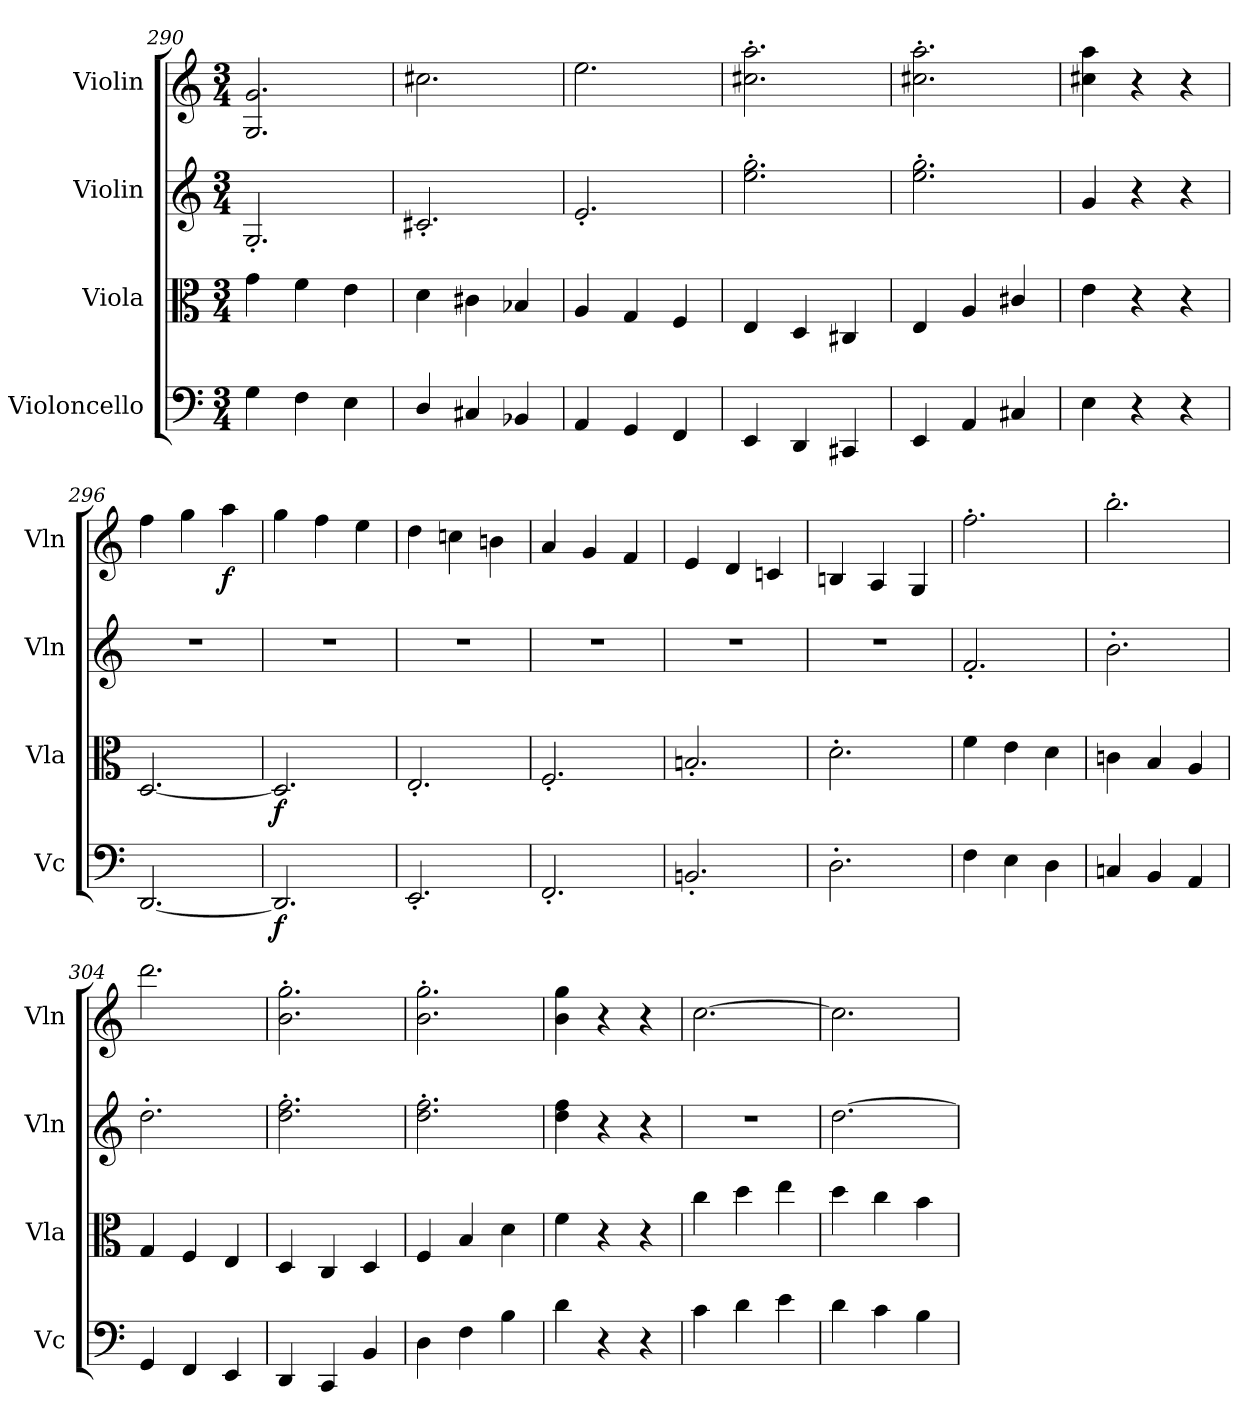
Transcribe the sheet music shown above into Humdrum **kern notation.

**kern	**dynam	**kern	**dynam	**kern	**kern	**dynam
*part4	*part4	*part3	*part3	*part2	*part1	*part1
*staff4	*staff4	*staff3	*staff3	*staff2	*staff1	*staff1
*I"Violoncello	*	*I"Viola	*	*I"Violin	*I"Violin	*
*I'Vc	*	*I'Vla	*	*I'Vln	*I'Vln	*
*clefF4	*	*clefC3	*	*clefG2	*clefG2	*
*k[]	*	*k[]	*	*k[]	*k[]	*
*M3/4	*	*M3/4	*	*M3/4	*M3/4	*
=290	=290	=290	=290	=290	=290	=290
4G\	.	4g\	.	2.G'/	2.G/ 2.g/	.
4F\	.	4f\	.	.	.	.
4E\	.	4e\	.	.	.	.
=291	=291	=291	=291	=291	=291	=291
4D/	.	4d\	.	2.c#X'/	2.cc#X\	.
4C#X/	.	4c#X\	.	.	.	.
4BB-X/	.	4B-X/	.	.	.	.
=292	=292	=292	=292	=292	=292	=292
4AA/	.	4A/	.	2.e'/	2.ee\	.
4GG/	.	4G/	.	.	.	.
4FF/	.	4F/	.	.	.	.
=293	=293	=293	=293	=293	=293	=293
4EE/	.	4E/	.	2.ee'\ 2.gg'\	2.cc#X'\ 2.aa'\	.
4DD/	.	4D/	.	.	.	.
4CC#X/	.	4C#X/	.	.	.	.
=294	=294	=294	=294	=294	=294	=294
4EE/	.	4E/	.	2.ee'\ 2.gg'\	2.cc#X'\ 2.aa'\	.
4AA/	.	4A/	.	.	.	.
4C#X/	.	4c#X/	.	.	.	.
=295	=295	=295	=295	=295	=295	=295
4E\	.	4e\	.	4g/	4cc#X\ 4aa\	.
4r	.	4r	.	4r	4r	.
4r	.	4r	.	4r	4r	.
=296	=296	=296	=296	=296	=296	=296
[2.DD/	.	[2.D/	.	2.r	4ff\	.
.	.	.	.	.	4gg\	.
.	.	.	.	.	4aa\	f
=297	=297	=297	=297	=297	=297	=297
2.DD/]	f	2.D/]	f	2.r	4gg\	.
.	.	.	.	.	4ff\	.
.	.	.	.	.	4ee\	.
=298	=298	=298	=298	=298	=298	=298
2.EE'/	.	2.E'/	.	2.r	4dd\	.
.	.	.	.	.	4ccn\	.
.	.	.	.	.	4bn\	.
=299	=299	=299	=299	=299	=299	=299
2.FF'/	.	2.F'/	.	2.r	4a/	.
.	.	.	.	.	4g/	.
.	.	.	.	.	4f/	.
=300	=300	=300	=300	=300	=300	=300
2.BBn'/	.	2.Bn'/	.	2.r	4e/	.
.	.	.	.	.	4d/	.
.	.	.	.	.	4cn/	.
=301	=301	=301	=301	=301	=301	=301
2.D'\	.	2.d'\	.	2.r	4Bn/	.
.	.	.	.	.	4A/	.
.	.	.	.	.	4G/	.
=302	=302	=302	=302	=302	=302	=302
4F\	.	4f\	.	2.f'/	2.ff'\	.
4E\	.	4e\	.	.	.	.
4D\	.	4d\	.	.	.	.
=303	=303	=303	=303	=303	=303	=303
4Cn/	.	4cn\	.	2.b'\	2.bb'\	.
4BB/	.	4B/	.	.	.	.
4AA/	.	4A/	.	.	.	.
=304	=304	=304	=304	=304	=304	=304
4GG/	.	4G/	.	2.dd'\	2.ddd\	.
4FF/	.	4F/	.	.	.	.
4EE/	.	4E/	.	.	.	.
=305	=305	=305	=305	=305	=305	=305
4DD/	.	4D/	.	2.dd'\ 2.ff'\	2.b'\ 2.gg'\	.
4CC/	.	4C/	.	.	.	.
4BB/	.	4D/	.	.	.	.
=306	=306	=306	=306	=306	=306	=306
4D\	.	4F/	.	2.dd'\ 2.ff'\	2.b'\ 2.gg'\	.
4F\	.	4B/	.	.	.	.
4B\	.	4d\	.	.	.	.
=307	=307	=307	=307	=307	=307	=307
4d\	.	4f\	.	4dd\ 4ff\	4b\ 4gg\	.
4r	.	4r	.	4r	4r	.
4r	.	4r	.	4r	4r	.
=308	=308	=308	=308	=308	=308	=308
4c\	.	4cc\	.	2.r	[2.cc\	.
4d\	.	4dd\	.	.	.	.
4e\	.	4ee\	.	.	.	.
=309	=309	=309	=309	=309	=309	=309
4d\	.	4dd\	.	[2.dd\	2.cc\]	.
4c\	.	4cc\	.	.	.	.
4B\	.	4b\	.	.	.	.
=	=	=	=	=	=	=
*-	*-	*-	*-	*-	*-	*-
